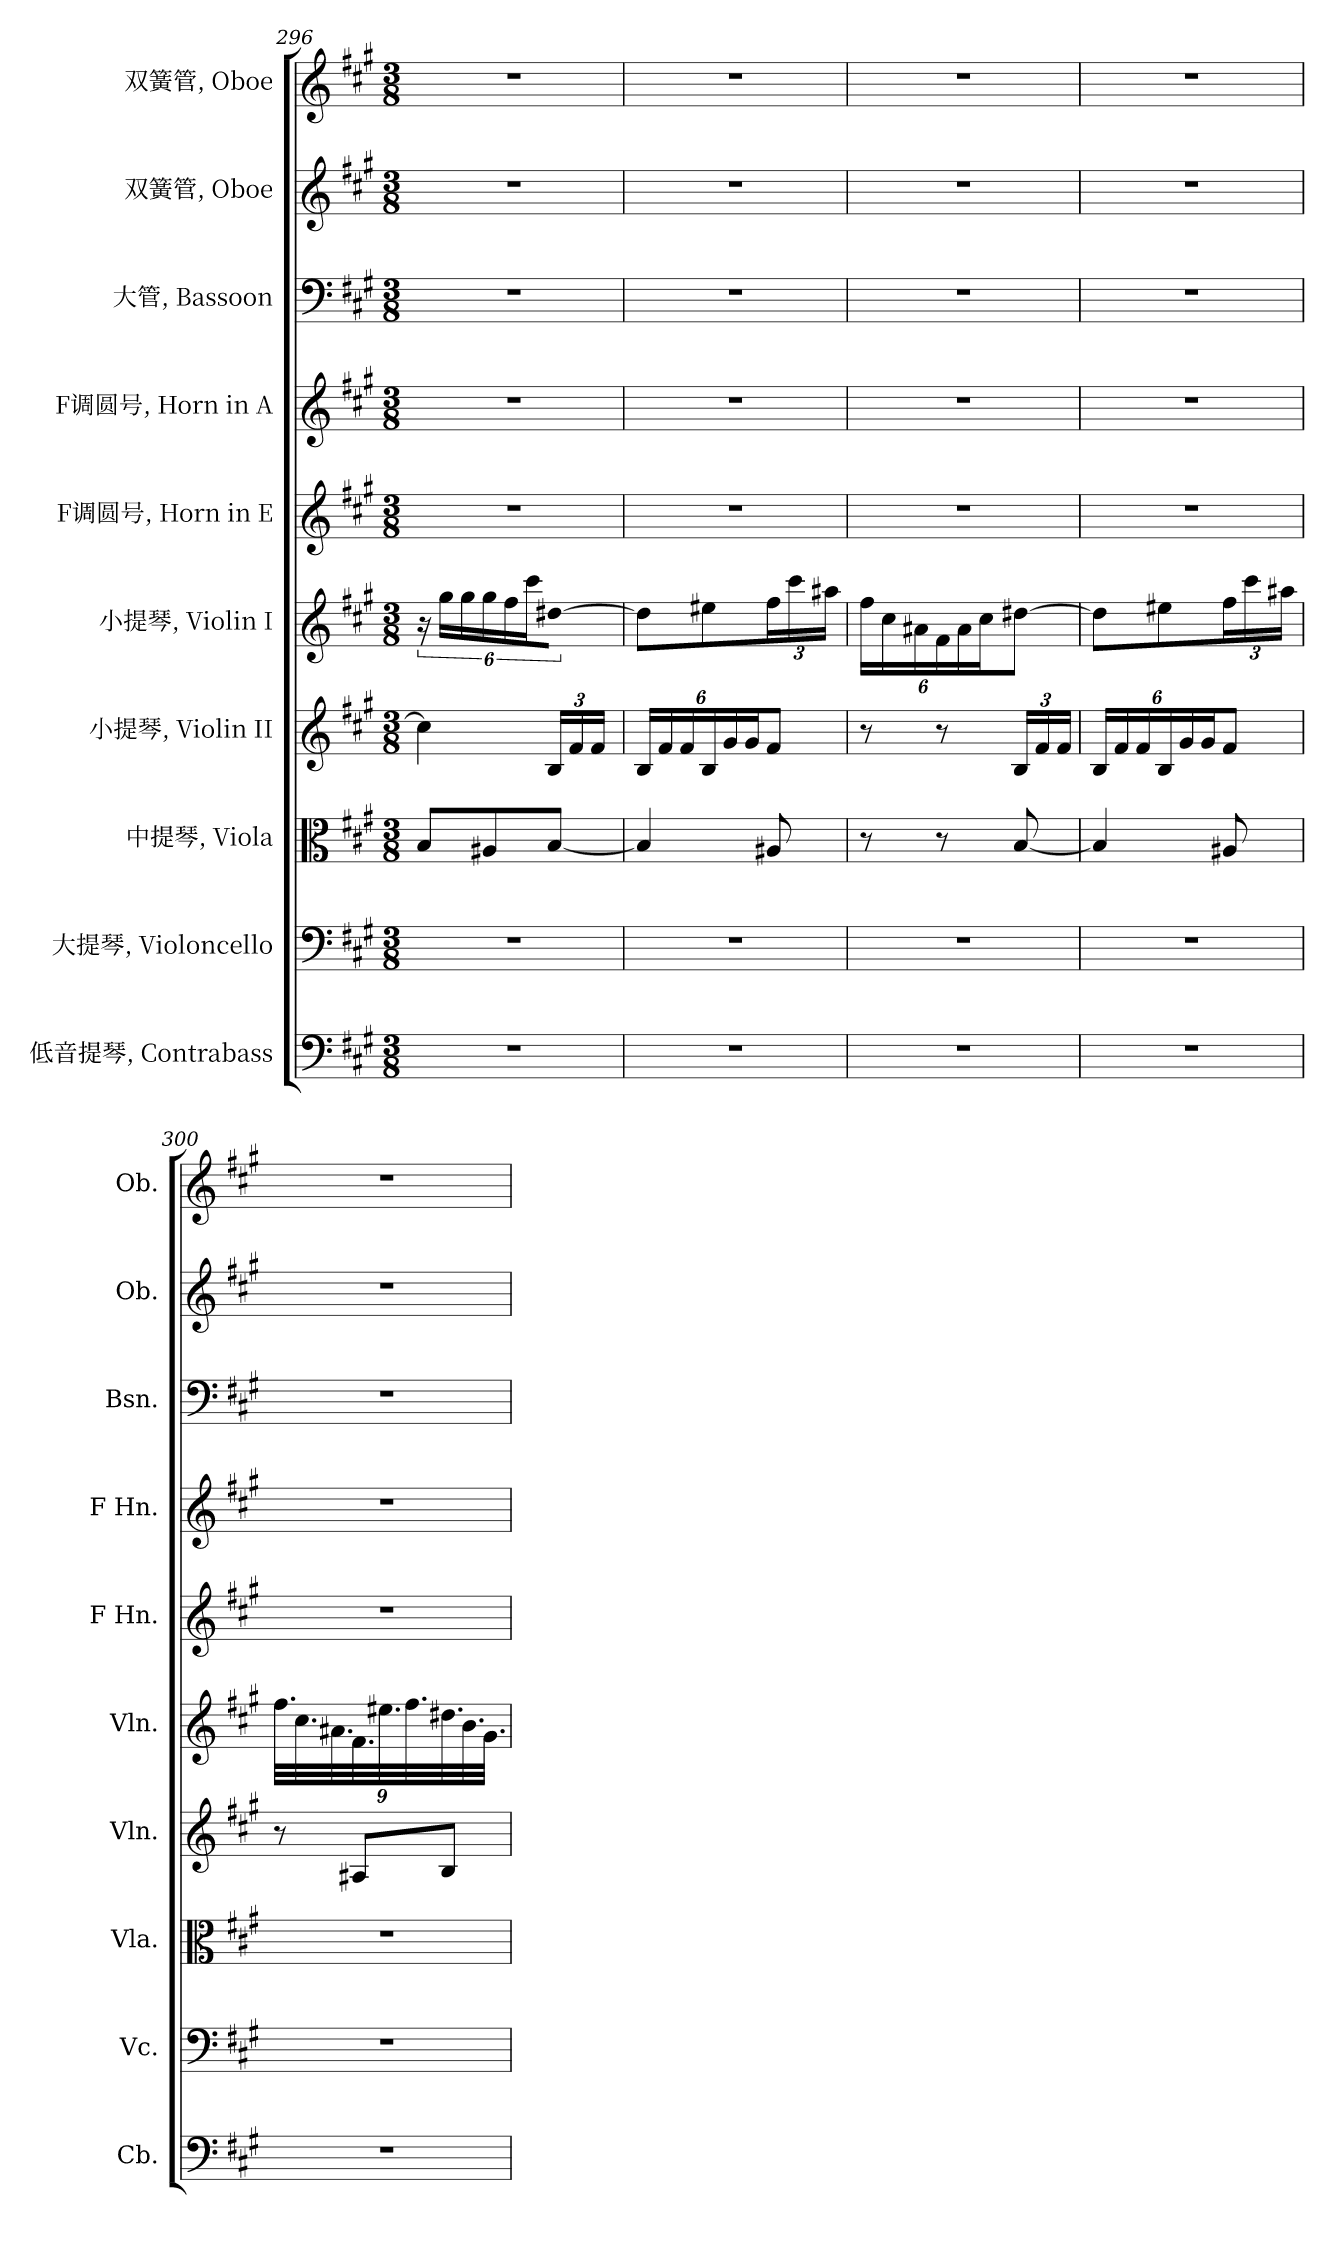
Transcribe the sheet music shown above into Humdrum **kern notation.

**kern	**kern	**kern	**kern	**kern	**kern	**kern	**kern	**kern	**kern
*part10	*part9	*part8	*part7	*part6	*part5	*part4	*part3	*part2	*part1
*staff10	*staff9	*staff8	*staff7	*staff6	*staff5	*staff4	*staff3	*staff2	*staff1
*I"低音提琴, Contrabass	*I"大提琴, Violoncello	*I"中提琴, Viola	*I"小提琴, Violin II	*I"小提琴, Violin I	*I"F调圆号, Horn in E	*I"F调圆号, Horn in A	*I"大管, Bassoon	*I"双簧管, Oboe	*I"双簧管, Oboe
*I'Cb.	*I'Vc.	*I'Vla.	*I'Vln.	*I'Vln.	*I'F Hn.	*I'F Hn.	*I'Bsn.	*I'Ob.	*I'Ob.
*clefF4	*clefF4	*clefC3	*clefG2	*clefG2	*clefG2	*clefG2	*clefF4	*clefG2	*clefG2
*ITrd7c12	*	*	*	*	*ITrd4c7	*ITrd4c7	*	*	*
*k[f#c#g#]	*k[f#c#g#]	*k[f#c#g#]	*k[f#c#g#]	*k[f#c#g#]	*k[f#c#]	*k[f#c#]	*k[f#c#g#]	*k[f#c#g#]	*k[f#c#g#]
*M3/8	*M3/8	*M3/8	*M3/8	*M3/8	*M3/8	*M3/8	*M3/8	*M3/8	*M3/8
=296	=296	=296	=296	=296	=296	=296	=296	=296	=296
4.r	4.r	8B/L	4cc#\]	24r	4.r	4.r	4.r	4.r	4.r
.	.	.	.	24gg#\LL	.	.	.	.	.
.	.	.	.	24gg#\	.	.	.	.	.
*	*	*	*	*Xbrackettup	*	*	*	*	*
.	.	8A#X/	.	24gg#\	.	.	.	.	.
.	.	.	.	24ff#\	.	.	.	.	.
.	.	.	.	24ccc#\J	.	.	.	.	.
*	*	*	*Xbrackettup	*	*	*	*	*	*
.	.	[8B/J	24B/LL	[8dd#X\J	.	.	.	.	.
.	.	.	24f#/	.	.	.	.	.	.
.	.	.	24f#/JJ	.	.	.	.	.	.
=297	=297	=297	=297	=297	=297	=297	=297	=297	=297
4.r	4.r	4B/]	24B/LL	8dd#\L]	4.r	4.r	4.r	4.r	4.r
.	.	.	24f#/	.	.	.	.	.	.
.	.	.	24f#/	.	.	.	.	.	.
.	.	.	24B/	8ee#X\	.	.	.	.	.
.	.	.	24g#/	.	.	.	.	.	.
.	.	.	24g#/J	.	.	.	.	.	.
.	.	8A#X/	8f#/J	24ff#\L	.	.	.	.	.
.	.	.	.	24ccc#\	.	.	.	.	.
.	.	.	.	24aa#X\JJ	.	.	.	.	.
!!LO:PB:g=z
=298	=298	=298	=298	=298	=298	=298	=298	=298	=298
4.r	4.r	8r	8r	24ff#\LL	4.r	4.r	4.r	4.r	4.r
.	.	.	.	24cc#\	.	.	.	.	.
.	.	.	.	24a#X\	.	.	.	.	.
.	.	8r	8r	24f#\	.	.	.	.	.
.	.	.	.	24a#\	.	.	.	.	.
.	.	.	.	24cc#\J	.	.	.	.	.
.	.	[8B/	24B/LL	[8dd#X\J	.	.	.	.	.
.	.	.	24f#/	.	.	.	.	.	.
.	.	.	24f#/JJ	.	.	.	.	.	.
=299	=299	=299	=299	=299	=299	=299	=299	=299	=299
4.r	4.r	4B/]	24B/LL	8dd#\L]	4.r	4.r	4.r	4.r	4.r
.	.	.	24f#/	.	.	.	.	.	.
.	.	.	24f#/	.	.	.	.	.	.
.	.	.	24B/	8ee#X\	.	.	.	.	.
.	.	.	24g#/	.	.	.	.	.	.
.	.	.	24g#/J	.	.	.	.	.	.
.	.	8A#X/	8f#/J	24ff#\L	.	.	.	.	.
.	.	.	.	24ccc#\	.	.	.	.	.
.	.	.	.	24aa#X\JJ	.	.	.	.	.
=300	=300	=300	=300	=300	=300	=300	=300	=300	=300
4.r	4.r	4.r	8r	36.ff#\LLL	4.r	4.r	4.r	4.r	4.r
.	.	.	.	36.cc#\	.	.	.	.	.
.	.	.	.	36.a#X\	.	.	.	.	.
.	.	.	8A#X/L	36.f#\	.	.	.	.	.
.	.	.	.	36.ee#X\	.	.	.	.	.
.	.	.	.	36.ff#\	.	.	.	.	.
.	.	.	8B/J	36.dd#X\	.	.	.	.	.
.	.	.	.	36.b\	.	.	.	.	.
.	.	.	.	36.g#\JJJ	.	.	.	.	.
=	=	=	=	=	=	=	=	=	=
*-	*-	*-	*-	*-	*-	*-	*-	*-	*-
